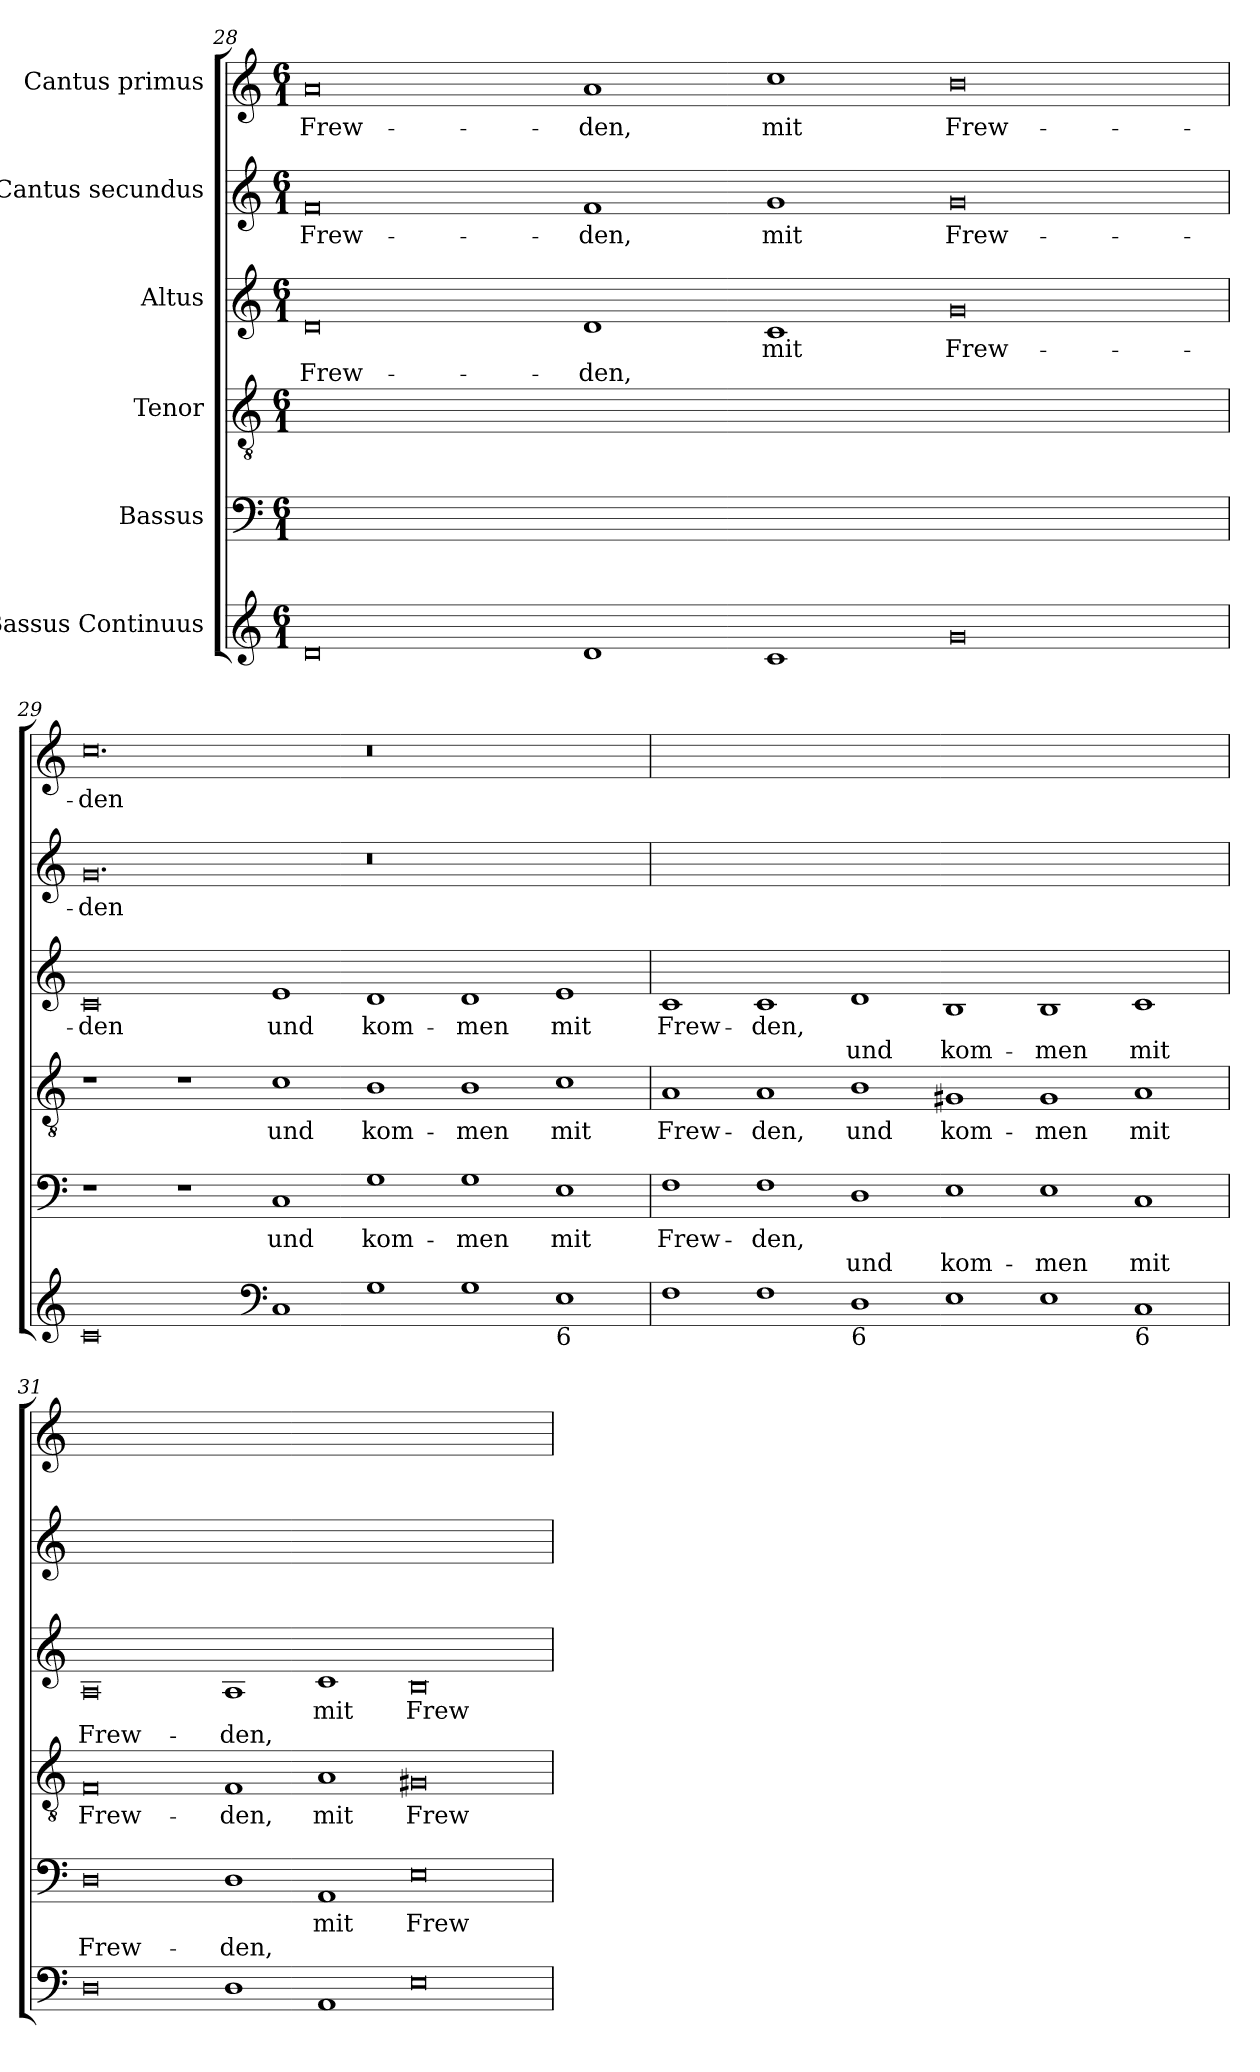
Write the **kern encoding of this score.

**kern	**kern	**text	**text	**kern	**text	**kern	**text	**text	**kern	**text	**kern	**text
*part6	*part5	*part5	*part5	*part4	*part4	*part3	*part3	*part3	*part2	*part2	*part1	*part1
*staff6	*staff5	*staff5	*staff5	*staff4	*staff4	*staff3	*staff3	*staff3	*staff2	*staff2	*staff1	*staff1
*I"Bassus Continuus	*I"Bassus	*	*	*I"Tenor	*	*I"Altus	*	*	*I"Cantus secundus	*	*I"Cantus primus	*
!!LO:LB:g=z
*clefG2	*clefF4	*	*	*clefGv2	*	*clefG2	*	*	*clefG2	*	*clefG2	*
*k[]	*k[]	*	*	*k[]	*	*k[]	*	*	*k[]	*	*k[]	*
*C:	*C:	*	*	*C:	*	*C:	*	*	*C:	*	*C:	*
*M6/1	*M6/1	*	*	*M6/1	*	*M6/1	*	*	*M6/1	*	*M6/1	*
=28	=28	=28	=28	=28	=28	=28	=28	=28	=28	=28	=28	=28
!	!	!	!	!	!	!	!	!LO:LY:b	!	!LO:LY:b	!	!LO:LY:b
0d	00.ryy	.	.	00.ryy	.	0d	.	Frew-	0f	Frew-	0a	Frew-
!	!	!	!	!	!	!	!	!LO:LY:b	!	!LO:LY:b	!	!LO:LY:b
1d	.	.	.	.	.	1d	.	-den,	1f	-den,	1a	-den,
!	!	!	!	!	!	!	!LO:LY:b	!	!	!LO:LY:b	!	!LO:LY:b
1c	.	.	.	.	.	1c	mit	.	1g	mit	1cc	mit
!	!	!	!	!	!	!	!LO:LY:b	!	!	!LO:LY:b	!	!LO:LY:b
0g	.	.	.	.	.	0g	Frew-	.	0g	Frew-	0b	Frew-
=29	=29	=29	=29	=29	=29	=29	=29	=29	=29	=29	=29	=29
!	!	!	!	!	!	!	!LO:LY:b	!	!	!LO:LY:b	!	!LO:LY:b
0c	1r	.	.	1r	.	0c	-den	.	0.g	-den	0.cc	-den
.	1r	.	.	1r	.	.	.	.	.	.	.	.
*clefF4	*	*	*	*	*	*	*	*	*	*	*	*
!	!	!LO:LY:b	!	!	!LO:LY:b	!	!LO:LY:b	!	!	!	!	!
1C	1C	und	.	1c	und	1e	und	.	.	.	.	.
!	!	!LO:LY:b	!	!	!LO:LY:b	!	!LO:LY:b	!	!	!	!	!
1G	1G	kom-	.	1B	kom-	1d	kom-	.	0.r	.	0.r	.
!	!	!LO:LY:b	!	!	!LO:LY:b	!	!LO:LY:b	!	!	!	!	!
1G	1G	-men	.	1B	-men	1d	-men	.	.	.	.	.
!LO:TX:b:t=6	!	!	!	!	!	!	!	!	!	!	!	!
!	!	!LO:LY:b	!	!	!LO:LY:b	!	!LO:LY:b	!	!	!	!	!
1E	1E	mit	.	1c	mit	1e	mit	.	.	.	.	.
=30	=30	=30	=30	=30	=30	=30	=30	=30	=30	=30	=30	=30
!	!	!LO:LY:b	!	!	!LO:LY:b	!	!LO:LY:b	!	!	!	!	!
1F	1F	Frew-	.	1A	Frew-	1c	Frew-	.	00.ryy	.	00.ryy	.
!	!	!LO:LY:b	!	!	!LO:LY:b	!	!LO:LY:b	!	!	!	!	!
1F	1F	-den,	.	1A	-den,	1c	-den,	.	.	.	.	.
!LO:TX:b:t=6	!	!	!	!	!	!	!	!	!	!	!	!
!	!	!	!LO:LY:b	!	!LO:LY:b	!	!	!LO:LY:b	!	!	!	!
1D	1D	.	und	1B	und	1d	.	und	.	.	.	.
!	!	!	!LO:LY:b	!	!LO:LY:b	!	!	!LO:LY:b	!	!	!	!
1E	1E	.	kom-	1G#X	kom-	1B	.	kom-	.	.	.	.
!	!	!	!LO:LY:b	!	!LO:LY:b	!	!	!LO:LY:b	!	!	!	!
1E	1E	.	-men	1G#	-men	1B	.	-men	.	.	.	.
!LO:TX:b:t=6	!	!	!	!	!	!	!	!	!	!	!	!
!	!	!	!LO:LY:b	!	!LO:LY:b	!	!	!LO:LY:b	!	!	!	!
1C	1C	.	mit	1A	mit	1c	.	mit	.	.	.	.
=31	=31	=31	=31	=31	=31	=31	=31	=31	=31	=31	=31	=31
!	!	!	!LO:LY:b	!	!LO:LY:b	!	!	!LO:LY:b	!	!	!	!
0D	0D	.	Frew-	0F	Frew-	0A	.	Frew-	00.ryy	.	00.ryy	.
!	!	!	!LO:LY:b	!	!LO:LY:b	!	!	!LO:LY:b	!	!	!	!
1D	1D	.	-den,	1F	-den,	1A	.	-den,	.	.	.	.
!	!	!LO:LY:b	!	!	!LO:LY:b	!	!LO:LY:b	!	!	!	!	!
1AA	1AA	mit	.	1A	mit	1c	mit	.	.	.	.	.
!	!	!LO:LY:b	!	!	!LO:LY:b	!	!LO:LY:b	!	!	!	!	!
0E	0E	Frew-	.	0G#X	Frew-	0B	Frew-	.	.	.	.	.
=	=	=	=	=	=	=	=	=	=	=	=	=
*-	*-	*-	*-	*-	*-	*-	*-	*-	*-	*-	*-	*-
